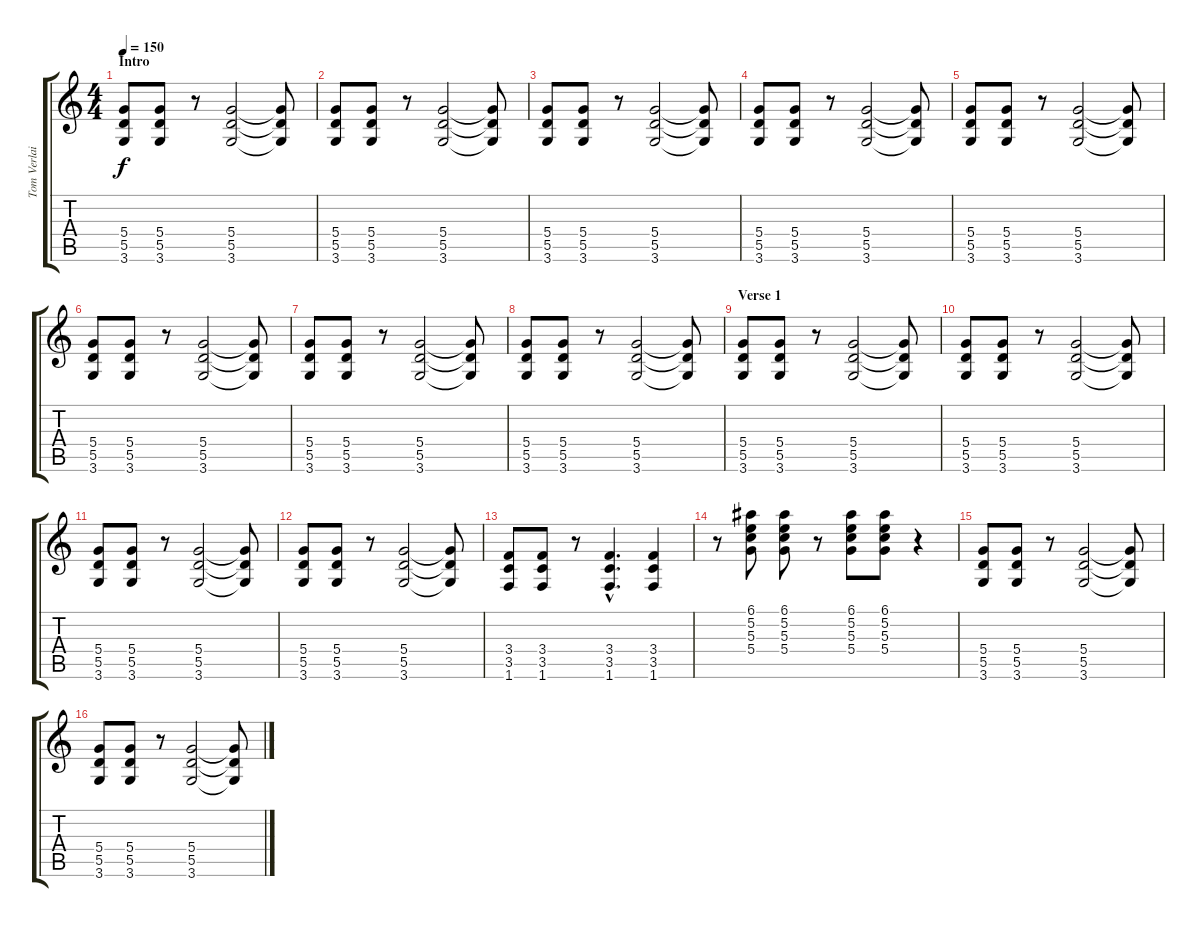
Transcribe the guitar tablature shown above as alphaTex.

\track ("Tom Verlaine" "Tom Verlai") {instrument electricguitarclean}
\staff {score tabs}
\tuning (E4 B3 G3 D3 A2 E2) {hide}
\ts (4 4)
\section ("" "Intro")
\tempo 150
\clef g2
\ks c
(5.4 5.5 3.6).8{dy f instrument electricguitarclean} (5.4 5.5 3.6).8 r.8 (5.4 5.5 3.6).2 (5.4{t} 5.5{t} 3.6{t}).8 |
(5.4 5.5 3.6).8 (5.4 5.5 3.6).8 r.8 (5.4 5.5 3.6).2 (5.4{t} 5.5{t} 3.6{t}).8 |
(5.4 5.5 3.6).8 (5.4 5.5 3.6).8 r.8 (5.4 5.5 3.6).2 (5.4{t} 5.5{t} 3.6{t}).8 |
(5.4 5.5 3.6).8 (5.4 5.5 3.6).8 r.8 (5.4 5.5 3.6).2 (5.4{t} 5.5{t} 3.6{t}).8 |
(5.4 5.5 3.6).8 (5.4 5.5 3.6).8 r.8 (5.4 5.5 3.6).2 (5.4{t} 5.5{t} 3.6{t}).8 |
(5.4 5.5 3.6).8 (5.4 5.5 3.6).8 r.8 (5.4 5.5 3.6).2 (5.4{t} 5.5{t} 3.6{t}).8 |
(5.4 5.5 3.6).8 (5.4 5.5 3.6).8 r.8 (5.4 5.5 3.6).2 (5.4{t} 5.5{t} 3.6{t}).8 |
(5.4 5.5 3.6).8 (5.4 5.5 3.6).8 r.8 (5.4 5.5 3.6).2 (5.4{t} 5.5{t} 3.6{t}).8 |
\section ("" "Verse 1")
(5.4 5.5 3.6).8 (5.4 5.5 3.6).8 r.8 (5.4 5.5 3.6).2 (5.4{t} 5.5{t} 3.6{t}).8 |
(5.4 5.5 3.6).8 (5.4 5.5 3.6).8 r.8 (5.4 5.5 3.6).2 (5.4{t} 5.5{t} 3.6{t}).8 |
(5.4 5.5 3.6).8 (5.4 5.5 3.6).8 r.8 (5.4 5.5 3.6).2 (5.4{t} 5.5{t} 3.6{t}).8 |
(5.4 5.5 3.6).8 (5.4 5.5 3.6).8 r.8 (5.4 5.5 3.6).2 (5.4{t} 5.5{t} 3.6{t}).8 |
(3.4 3.5 1.6).8 (3.4 3.5 1.6).8 r.8 (3.4{hac} 3.5{hac} 1.6{hac}).4{d} (3.4 3.5 1.6).4 |
r.8 (6.1 5.2 5.3 5.4).8 (6.1 5.2 5.3 5.4).8 r.8 (6.1 5.2 5.3 5.4).8 (6.1 5.2 5.3 5.4).8 r.4 |
(5.4 5.5 3.6).8 (5.4 5.5 3.6).8 r.8 (5.4 5.5 3.6).2 (5.4{t} 5.5{t} 3.6{t}).8 |
(5.4 5.5 3.6).8 (5.4 5.5 3.6).8 r.8 (5.4 5.5 3.6).2 (5.4{t} 5.5{t} 3.6{t}).8
